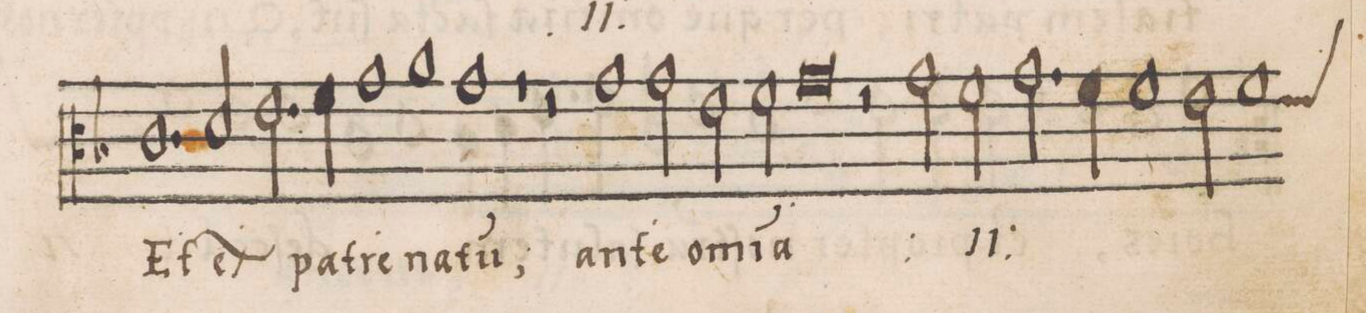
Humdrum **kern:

**kern	**text
*I"ALTVS	*
*clefC3	*
*k[b-]	*
*met(C|)	*
*M2/1	*
1.c	Et
2d/	ex
=43-	=43-
2.e\	pa-
4f\	.
1g	-tre
=44-	=44-
1a	na-
1g	-tu(m);
=45-	=45-
1r	.
2r	.
1g\	an-
=46-	=46-
2g\	-te
2e\	om-
2f\	-(n)i-
=47-	=47-
0g	-a
=48-	=48-
2r	.
*	*ij
2g\	an-
2f\	-te
2.g\	om-
=49-	=49-
4f\	.
1f	.
2e\	-(n)i-
=50-	=50-
*custos:e	*
1f	-a
*	*Xij
*-	*-
